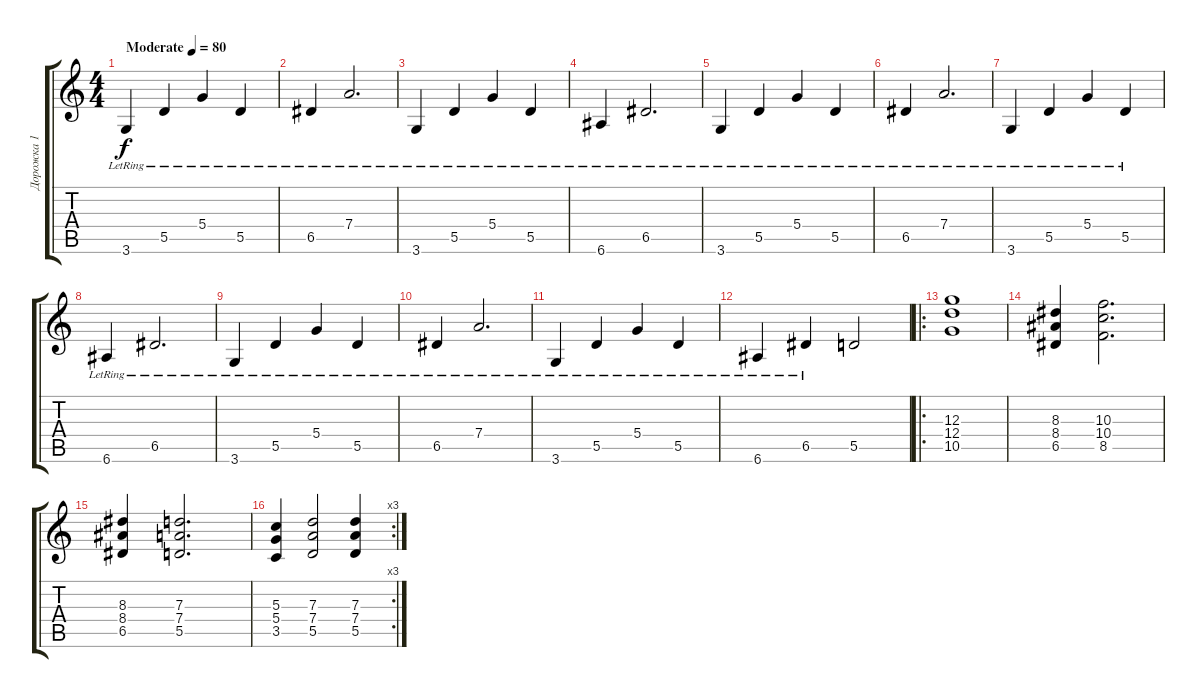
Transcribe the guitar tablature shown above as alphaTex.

\track ("Дорожка 1" "Дорожка 1") {instrument distortionguitar}
\staff {score tabs}
\tuning (E4 B3 G3 D3 A2 E2) {hide}
\ts (4 4)
\tempo (80 "Moderate")
\clef g2
\ks c
3.6{lr}.4{dy f instrument distortionguitar} 5.5{lr}.4 5.4{lr}.4 5.5{lr}.4 |
6.5{lr}.4 7.4{lr}.2{d} |
3.6{lr}.4 5.5{lr}.4 5.4{lr}.4 5.5{lr}.4 |
6.6{lr}.4 6.5{lr}.2{d} |
3.6{lr}.4 5.5{lr}.4 5.4{lr}.4 5.5{lr}.4 |
6.5{lr}.4 7.4{lr}.2{d} |
3.6{lr}.4 5.5{lr}.4 5.4{lr}.4 5.5{lr}.4 |
6.6{lr}.4 6.5{lr}.2{d} |
3.6{lr}.4 5.5{lr}.4 5.4{lr}.4 5.5{lr}.4 |
6.5{lr}.4 7.4{lr}.2{d} |
3.6{lr}.4 5.5{lr}.4 5.4{lr}.4 5.5{lr}.4 |
6.6{lr}.4 6.5{lr}.4 5.5.2 |
\ro
(12.3 12.4 10.5).1 |
(8.3 8.4 6.5).4 (10.3 10.4 8.5).2{d} |
(8.3 8.4 6.5).4 (7.3 7.4 5.5).2{d} |
\rc 3
(5.3 5.4 3.5).4 (7.3 7.4 5.5).2 (7.3 7.4 5.5).4
